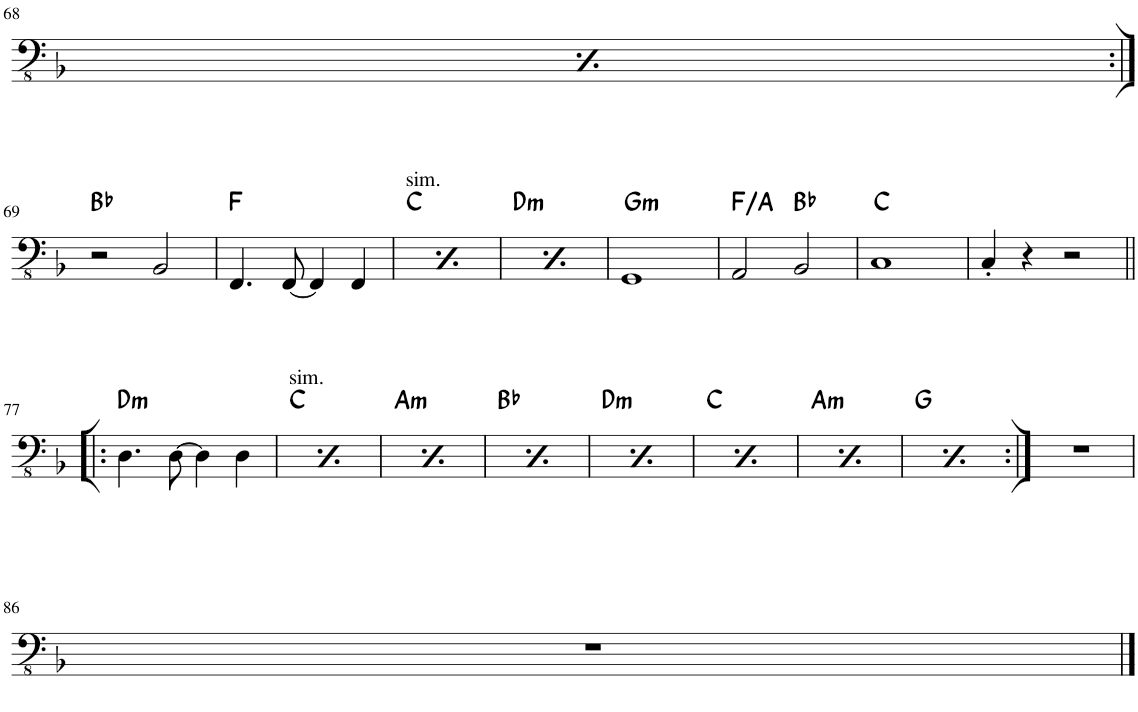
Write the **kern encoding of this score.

**kern	**harte
*part1	*part1
*staff1	*
*I"Acoustic Bass	*
*I'Bass	*
!!LO:PB:g=z
*clefFv4	*
*k[b-]	*
*M2/2	*
*met(c|)	*
!!LO:REH:place=s1:a:B:cj:fs=14:t=S/B
=68	=68
4.BBB-/	Bb:maj
[8BBB-/	.
4BBB-/]	.
4BBB-/	.
!!LO:LB:g=z
=69:|!	=69:|!
2r	Bb:maj
2BBB-/	.
=70	=70
4.FFF/	F:maj
[8FFF/	.
4FFF/]	.
4FFF/	.
=71	=71
4.FFF/	F:maj
[8FFF/	.
4FFF/]	.
4FFF/	.
=72	=72
4.FFF/	F:maj
[8FFF/	.
4FFF/]	.
4FFF/	.
=73	=73
!	!LO:H:kt=m
1GGG	G:min
=74	=74
2AAA/	F:maj/3
2BBB-/	Bb:maj
=75	=75
1CC	C:maj
=76	=76
4CC'/	.
4r	.
2r	.
!!LO:LB:g=z
=77!|:	=77!|:
!	!LO:H:kt=m
4.DD\	D:min
[8DD\	.
4DD\]	.
4DD\	.
=78	=78
!	!LO:H:kt=m
4.DD\	D:min
[8DD\	.
4DD\]	.
4DD\	.
=79	=79
!	!LO:H:kt=m
4.DD\	D:min
[8DD\	.
4DD\]	.
4DD\	.
=80	=80
!	!LO:H:kt=m
4.DD\	D:min
[8DD\	.
4DD\]	.
4DD\	.
=81	=81
!	!LO:H:kt=m
4.DD\	D:min
[8DD\	.
4DD\]	.
4DD\	.
=82	=82
!	!LO:H:kt=m
4.DD\	D:min
[8DD\	.
4DD\]	.
4DD\	.
=83	=83
!	!LO:H:kt=m
4.DD\	D:min
[8DD\	.
4DD\]	.
4DD\	.
=84	=84
!	!LO:H:kt=m
4.DD\	D:min
[8DD\	.
4DD\]	.
4DD\	.
=85:|!	=85:|!
1r	.
!!LO:LB:g=z
=86	=86
1r	.
==	==
*-	*-
